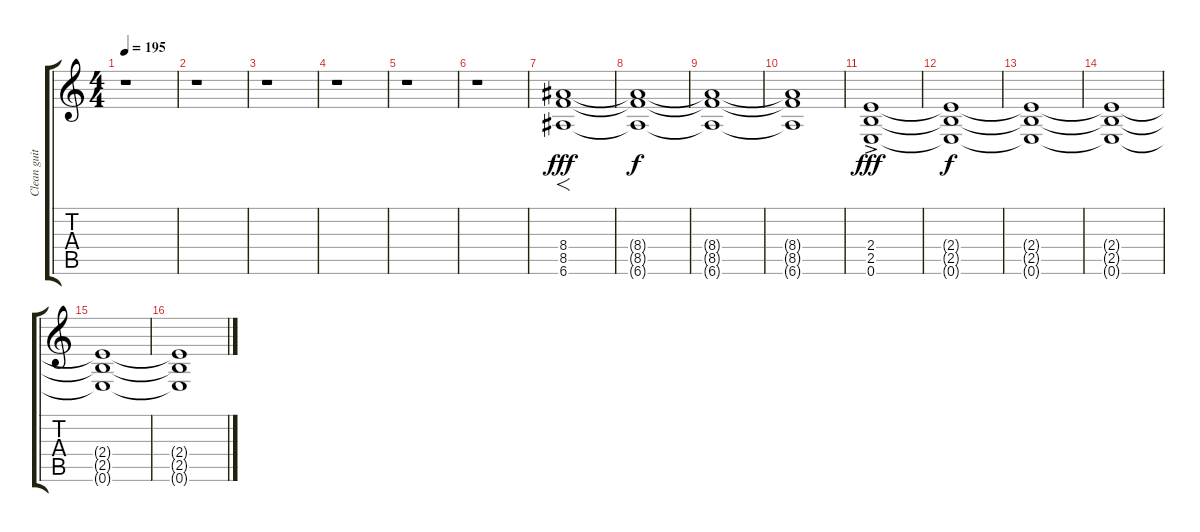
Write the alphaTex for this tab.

\track ("Clean guitar" "Clean guit") {instrument acousticguitarsteel}
\staff {score tabs}
\tuning (E4 B3 G3 D3 A2 E2) {hide}
\ts (4 4)
\tempo 195
\clef g2
\ks c
r.1{dy f} |
r.1 |
r.1 |
r.1 |
r.1 |
r.1 |
(8.4 8.5 6.6).1{f dy fff instrument acousticgrandpiano} |
(8.4{t} 8.5{t} 6.6{t}).1{dy f} |
(8.4{t} 8.5{t} 6.6{t}).1 |
(8.4{t} 8.5{t} 6.6{t}).1 |
(2.4{ac} 2.5 0.6).1{dy fff instrument acousticgrandpiano} |
(2.4{t} 2.5{t} 0.6{t}).1{dy f} |
(2.4{t} 2.5{t} 0.6{t}).1 |
(2.4{t} 2.5{t} 0.6{t}).1 |
(2.4{t} 2.5{t} 0.6{t}).1 |
(2.4{t} 2.5{t} 0.6{t}).1
